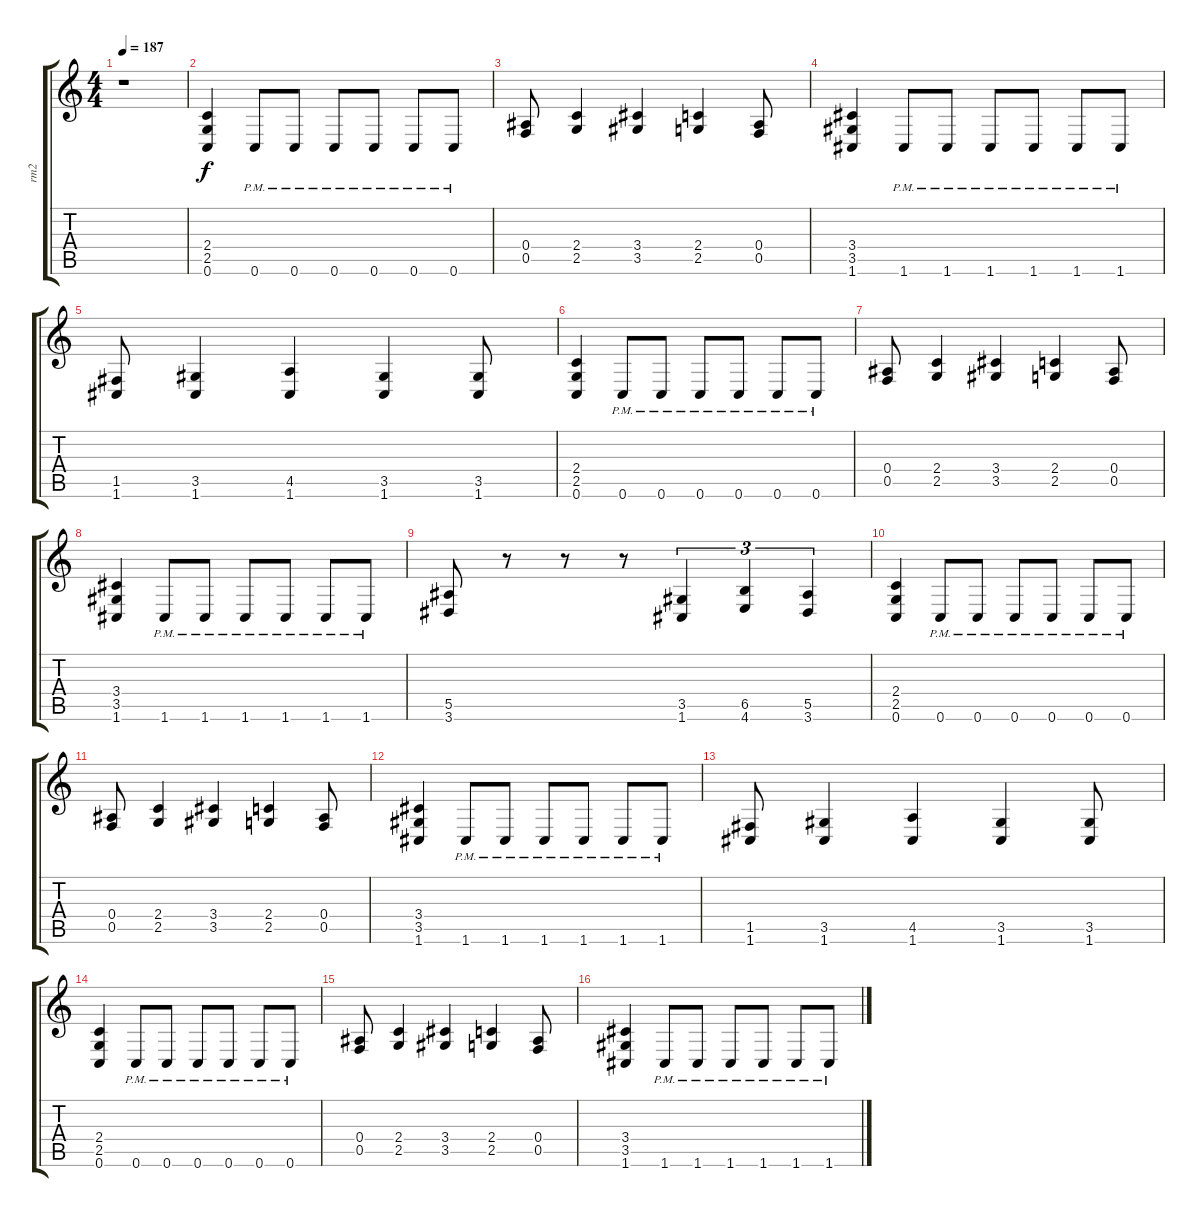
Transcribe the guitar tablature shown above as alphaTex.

\track ("rm2" "rm2") {instrument distortionguitar}
\staff {score tabs}
\tuning (C4 G3 Eb3 Bb2 F2 C2) {hide}
\ts (4 4)
\tempo 187
\clef g2
\ks c
r.1{dy f} |
(2.4 2.5 0.6).4 0.6{pm}.8 0.6{pm}.8 0.6{pm}.8 0.6{pm}.8 0.6{pm}.8 0.6{pm}.8 |
(0.4 0.5).8 (2.4 2.5).4 (3.4 3.5).4 (2.4 2.5).4 (0.4 0.5).8 |
(3.4 3.5 1.6).4 1.6{pm}.8 1.6{pm}.8 1.6{pm}.8 1.6{pm}.8 1.6{pm}.8 1.6{pm}.8 |
(1.5 1.6).8 (3.5 1.6).4 (4.5 1.6).4 (3.5 1.6).4 (3.5 1.6).8 |
(2.4 2.5 0.6).4 0.6{pm}.8 0.6{pm}.8 0.6{pm}.8 0.6{pm}.8 0.6{pm}.8 0.6{pm}.8 |
(0.4 0.5).8 (2.4 2.5).4 (3.4 3.5).4 (2.4 2.5).4 (0.4 0.5).8 |
(3.4 3.5 1.6).4 1.6{pm}.8 1.6{pm}.8 1.6{pm}.8 1.6{pm}.8 1.6{pm}.8 1.6{pm}.8 |
(5.5 3.6).8 r.8 r.8 r.8 (3.5 1.6).4{tu (3 2)} (6.5 4.6).4{tu (3 2)} (5.5 3.6).4{tu (3 2)} |
(2.4 2.5 0.6).4 0.6{pm}.8 0.6{pm}.8 0.6{pm}.8 0.6{pm}.8 0.6{pm}.8 0.6{pm}.8 |
(0.4 0.5).8 (2.4 2.5).4 (3.4 3.5).4 (2.4 2.5).4 (0.4 0.5).8 |
(3.4 3.5 1.6).4 1.6{pm}.8 1.6{pm}.8 1.6{pm}.8 1.6{pm}.8 1.6{pm}.8 1.6{pm}.8 |
(1.5 1.6).8 (3.5 1.6).4 (4.5 1.6).4 (3.5 1.6).4 (3.5 1.6).8 |
(2.4 2.5 0.6).4 0.6{pm}.8 0.6{pm}.8 0.6{pm}.8 0.6{pm}.8 0.6{pm}.8 0.6{pm}.8 |
(0.4 0.5).8 (2.4 2.5).4 (3.4 3.5).4 (2.4 2.5).4 (0.4 0.5).8 |
(3.4 3.5 1.6).4 1.6{pm}.8 1.6{pm}.8 1.6{pm}.8 1.6{pm}.8 1.6{pm}.8 1.6{pm}.8
